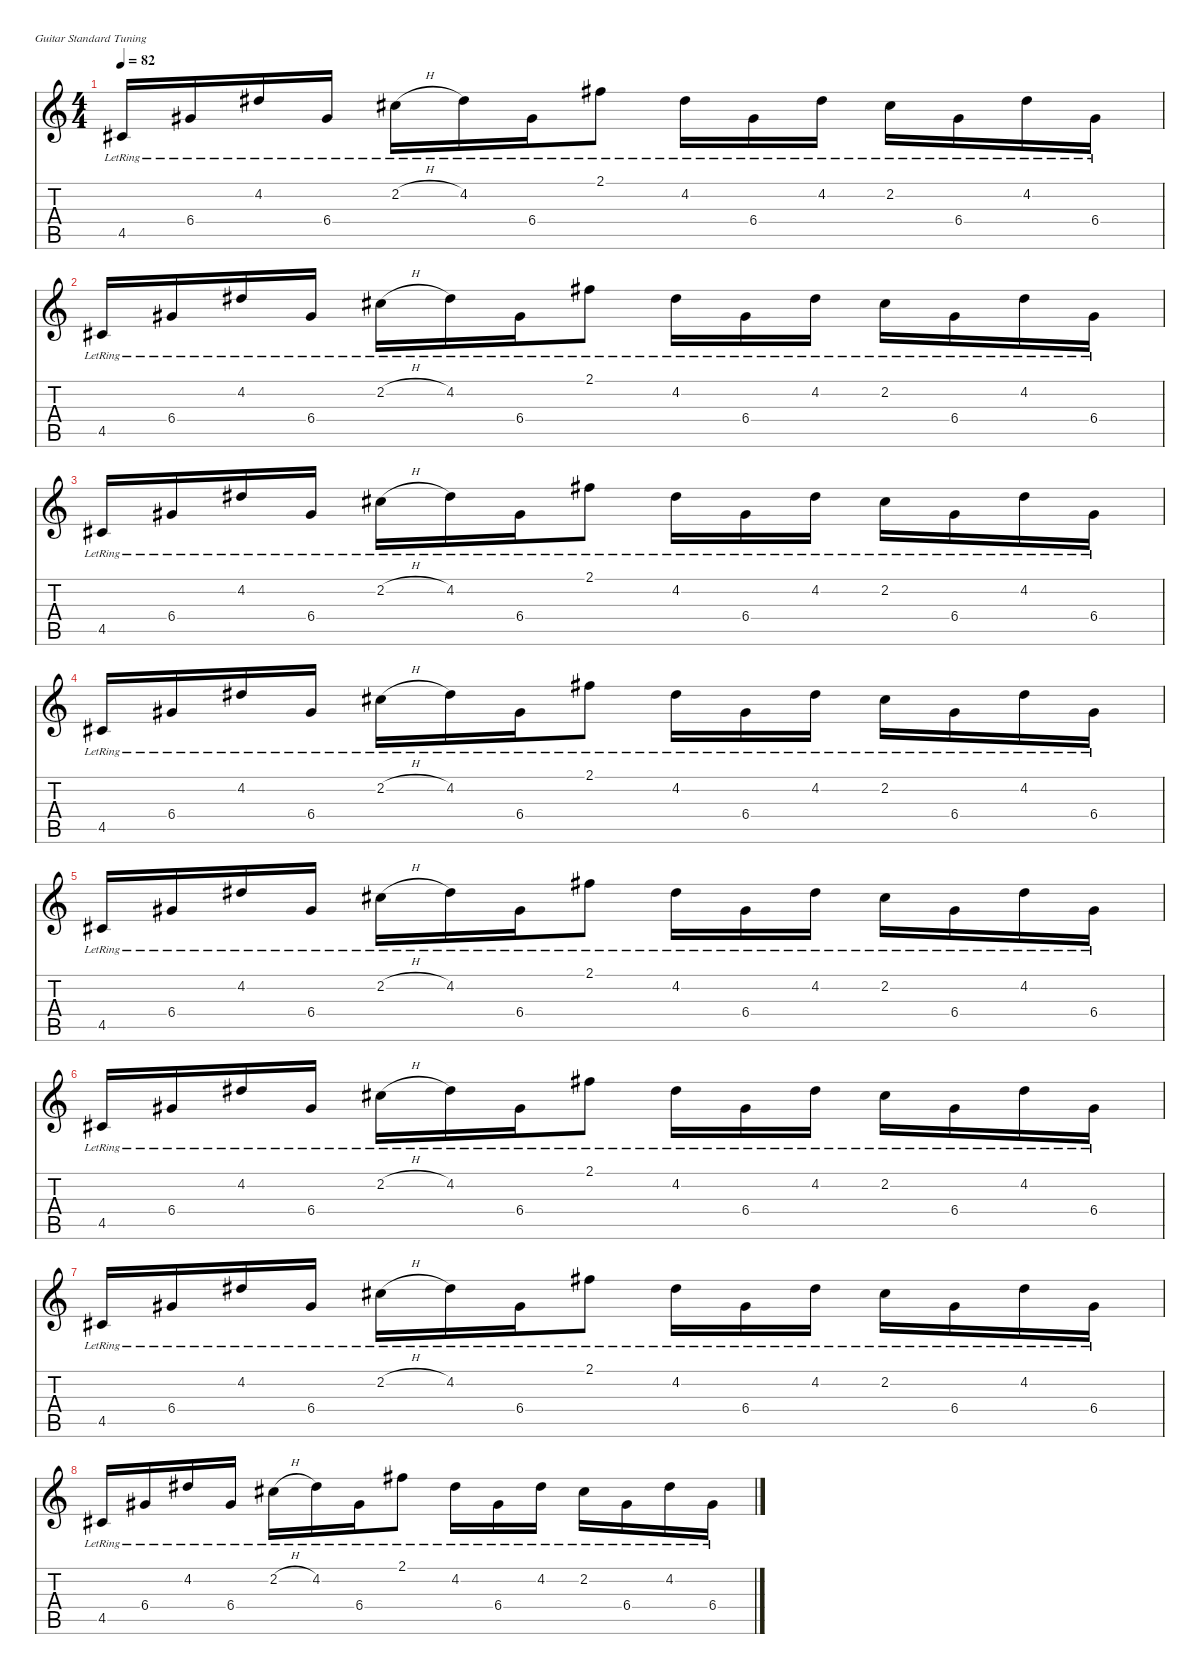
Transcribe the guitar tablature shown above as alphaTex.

\defaultSystemsLayout 4
\hideDynamics
\bracketExtendMode nobrackets
\singleTrackTrackNamePolicy hidden
\multiTrackTrackNamePolicy hidden
\firstSystemTrackNameMode fullname
\firstSystemTrackNameOrientation horizontal
\otherSystemsTrackNameOrientation horizontal
\track ("Guitar 1" "el.guit.") {instrument electricguitarclean}
\staff {score tabs}
\tuning (E4 B3 G3 D3 A2 E2)
\ts (4 4)
\tempo 82
\clef g2
\ks c
4.5{lr acc #}.16{dy f beam Up} 6.4{lr acc #}.16{beam Up} 4.2{lr acc #}.16{beam Up} 6.4{lr acc #}.16{beam Up} 2.2{h lr acc #}.16{beam Down} 4.2{lr acc #}.16{beam Down} 6.4{lr acc #}.16{beam Down} 2.1{lr acc #}.8{beam Down} 4.2{lr acc #}.16{beam Down} 6.4{lr acc #}.16{beam Down} 4.2{lr acc #}.16{beam Down} 2.2{lr acc #}.16{beam Down} 6.4{lr acc #}.16{beam Down} 4.2{lr acc #}.16{beam Down} 6.4{lr acc #}.16{beam Down} |
4.5{lr acc #}.16{beam Up} 6.4{lr acc #}.16{beam Up} 4.2{lr acc #}.16{beam Up} 6.4{lr acc #}.16{beam Up} 2.2{h lr acc #}.16{beam Down} 4.2{lr acc #}.16{beam Down} 6.4{lr acc #}.16{beam Down} 2.1{lr acc #}.8{beam Down} 4.2{lr acc #}.16{beam Down} 6.4{lr acc #}.16{beam Down} 4.2{lr acc #}.16{beam Down} 2.2{lr acc #}.16{beam Down} 6.4{lr acc #}.16{beam Down} 4.2{lr acc #}.16{beam Down} 6.4{lr acc #}.16{beam Down} |
4.5{lr acc #}.16{beam Up} 6.4{lr acc #}.16{beam Up} 4.2{lr acc #}.16{beam Up} 6.4{lr acc #}.16{beam Up} 2.2{h lr acc #}.16{beam Down} 4.2{lr acc #}.16{beam Down} 6.4{lr acc #}.16{beam Down} 2.1{lr acc #}.8{beam Down} 4.2{lr acc #}.16{beam Down} 6.4{lr acc #}.16{beam Down} 4.2{lr acc #}.16{beam Down} 2.2{lr acc #}.16{beam Down} 6.4{lr acc #}.16{beam Down} 4.2{lr acc #}.16{beam Down} 6.4{lr acc #}.16{beam Down} |
4.5{lr acc #}.16{beam Up} 6.4{lr acc #}.16{beam Up} 4.2{lr acc #}.16{beam Up} 6.4{lr acc #}.16{beam Up} 2.2{h lr acc #}.16{beam Down} 4.2{lr acc #}.16{beam Down} 6.4{lr acc #}.16{beam Down} 2.1{lr acc #}.8{beam Down} 4.2{lr acc #}.16{beam Down} 6.4{lr acc #}.16{beam Down} 4.2{lr acc #}.16{beam Down} 2.2{lr acc #}.16{beam Down} 6.4{lr acc #}.16{beam Down} 4.2{lr acc #}.16{beam Down} 6.4{lr acc #}.16{beam Down} |
4.5{lr acc #}.16{beam Up} 6.4{lr acc #}.16{beam Up} 4.2{lr acc #}.16{beam Up} 6.4{lr acc #}.16{beam Up} 2.2{h lr acc #}.16{beam Down} 4.2{lr acc #}.16{beam Down} 6.4{lr acc #}.16{beam Down} 2.1{lr acc #}.8{beam Down} 4.2{lr acc #}.16{beam Down} 6.4{lr acc #}.16{beam Down} 4.2{lr acc #}.16{beam Down} 2.2{lr acc #}.16{beam Down} 6.4{lr acc #}.16{beam Down} 4.2{lr acc #}.16{beam Down} 6.4{lr acc #}.16{beam Down} |
4.5{lr acc #}.16{beam Up} 6.4{lr acc #}.16{beam Up} 4.2{lr acc #}.16{beam Up} 6.4{lr acc #}.16{beam Up} 2.2{h lr acc #}.16{beam Down} 4.2{lr acc #}.16{beam Down} 6.4{lr acc #}.16{beam Down} 2.1{lr acc #}.8{beam Down} 4.2{lr acc #}.16{beam Down} 6.4{lr acc #}.16{beam Down} 4.2{lr acc #}.16{beam Down} 2.2{lr acc #}.16{beam Down} 6.4{lr acc #}.16{beam Down} 4.2{lr acc #}.16{beam Down} 6.4{lr acc #}.16{beam Down} |
4.5{lr acc #}.16{beam Up} 6.4{lr acc #}.16{beam Up} 4.2{lr acc #}.16{beam Up} 6.4{lr acc #}.16{beam Up} 2.2{h lr acc #}.16{beam Down} 4.2{lr acc #}.16{beam Down} 6.4{lr acc #}.16{beam Down} 2.1{lr acc #}.8{beam Down} 4.2{lr acc #}.16{beam Down} 6.4{lr acc #}.16{beam Down} 4.2{lr acc #}.16{beam Down} 2.2{lr acc #}.16{beam Down} 6.4{lr acc #}.16{beam Down} 4.2{lr acc #}.16{beam Down} 6.4{lr acc #}.16{beam Down} |
4.5{lr acc #}.16{beam Up} 6.4{lr acc #}.16{beam Up} 4.2{lr acc #}.16{beam Up} 6.4{lr acc #}.16{beam Up} 2.2{h lr acc #}.16{beam Down} 4.2{lr acc #}.16{beam Down} 6.4{lr acc #}.16{beam Down} 2.1{lr acc #}.8{beam Down} 4.2{lr acc #}.16{beam Down} 6.4{lr acc #}.16{beam Down} 4.2{lr acc #}.16{beam Down} 2.2{lr acc #}.16{beam Down} 6.4{lr acc #}.16{beam Down} 4.2{lr acc #}.16{beam Down} 6.4{lr acc #}.16{beam Down}
